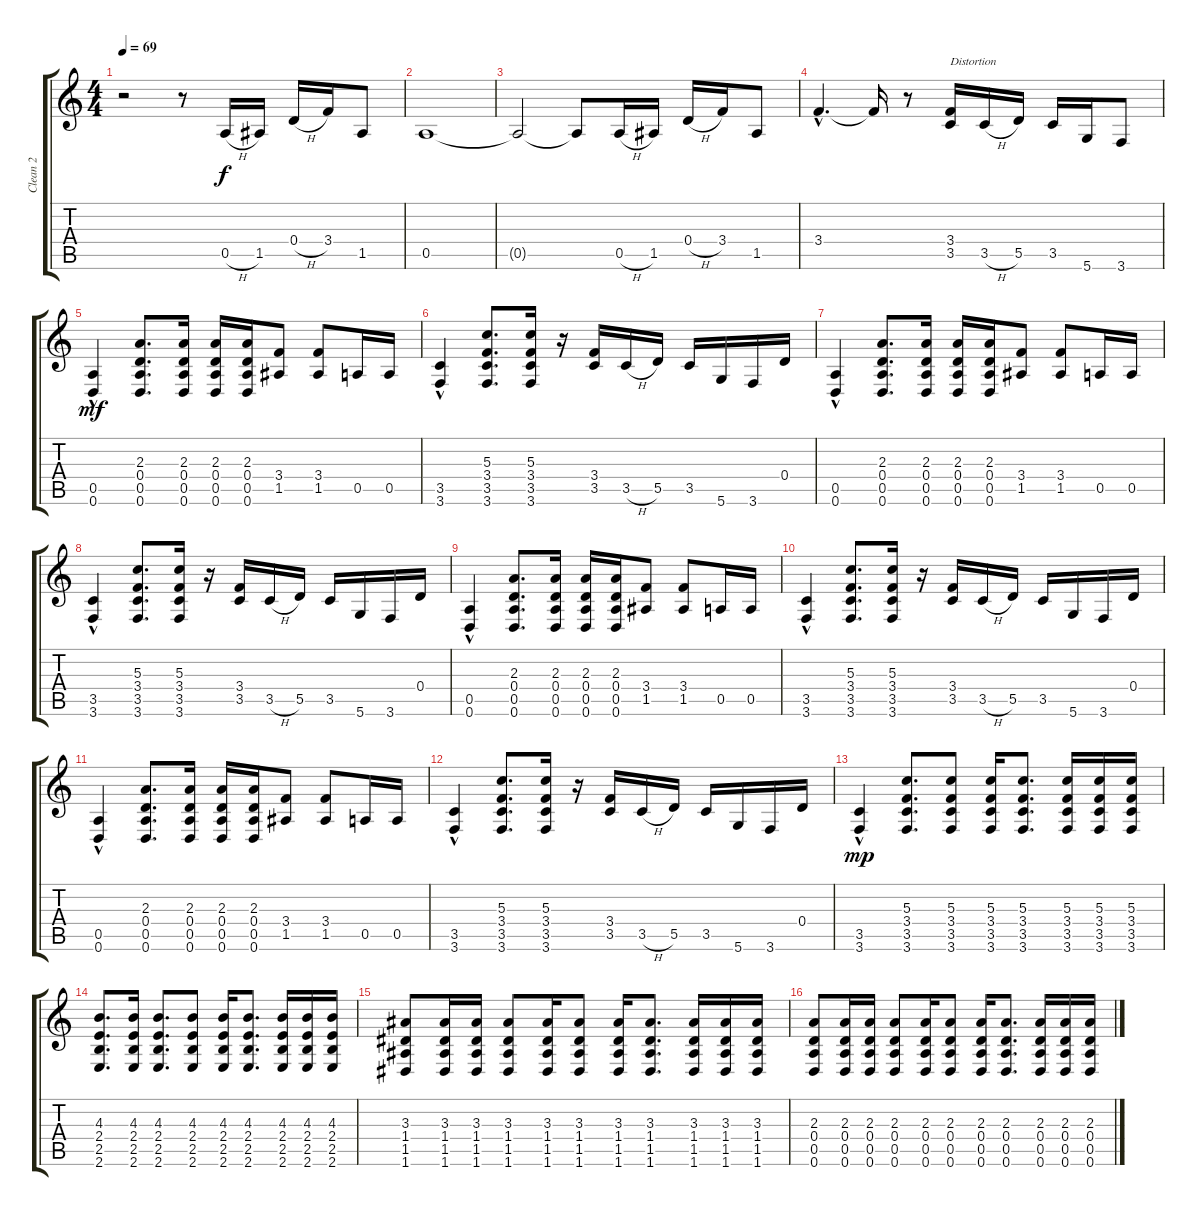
\track ("Clean 2" "Clean 2") {instrument acousticguitarsteel}
\staff {score tabs}
\tuning (E4 B3 G3 D3 A2 D2) {hide}
\ts (4 4)
\tempo 69
\clef g2
\ks c
r.2{dy f} r.8 0.5{h}.16 1.5.16 0.4{h}.16 3.4.16 1.5.8 |
0.5.1 |
0.5{t}.2 0.5{t}.8 0.5{h}.16 1.5.16 0.4{h}.16 3.4.16 1.5.8 |
3.4{hac}.4{d} 3.4{t}.16 r.8 (3.4 3.5).16{txt "Distortion" instrument overdrivenguitar} 3.5{h}.16 5.5.16 3.5.16 5.6.16 3.6.8 |
(0.5{hac} 0.6{hac}).4{dy mf} (2.3 0.4 0.5 0.6).8{d} (2.3 0.4 0.5 0.6).16 (2.3 0.4 0.5 0.6).16 (2.3 0.4 0.5 0.6).16 (3.4 1.5).8 (3.4 1.5).8 0.5.16 0.5.16 |
(3.5{hac} 3.6{hac}).4 (5.3 3.4 3.5 3.6).8{d} (5.3 3.4 3.5 3.6).16 r.16 (3.4 3.5).16 3.5{h}.16 5.5.16 3.5.16 5.6.16 3.6.16 0.4.16 |
(0.5{hac} 0.6{hac}).4 (2.3 0.4 0.5 0.6).8{d} (2.3 0.4 0.5 0.6).16 (2.3 0.4 0.5 0.6).16 (2.3 0.4 0.5 0.6).16 (3.4 1.5).8 (3.4 1.5).8 0.5.16 0.5.16 |
(3.5{hac} 3.6{hac}).4 (5.3 3.4 3.5 3.6).8{d} (5.3 3.4 3.5 3.6).16 r.16 (3.4 3.5).16 3.5{h}.16 5.5.16 3.5.16 5.6.16 3.6.16 0.4.16 |
(0.5{hac} 0.6{hac}).4 (2.3 0.4 0.5 0.6).8{d} (2.3 0.4 0.5 0.6).16 (2.3 0.4 0.5 0.6).16 (2.3 0.4 0.5 0.6).16 (3.4 1.5).8 (3.4 1.5).8 0.5.16 0.5.16 |
(3.5{hac} 3.6{hac}).4 (5.3 3.4 3.5 3.6).8{d} (5.3 3.4 3.5 3.6).16 r.16 (3.4 3.5).16 3.5{h}.16 5.5.16 3.5.16 5.6.16 3.6.16 0.4.16 |
(0.5{hac} 0.6{hac}).4 (2.3 0.4 0.5 0.6).8{d} (2.3 0.4 0.5 0.6).16 (2.3 0.4 0.5 0.6).16 (2.3 0.4 0.5 0.6).16 (3.4 1.5).8 (3.4 1.5).8 0.5.16 0.5.16 |
(3.5{hac} 3.6{hac}).4 (5.3 3.4 3.5 3.6).8{d} (5.3 3.4 3.5 3.6).16 r.16 (3.4 3.5).16 3.5{h}.16 5.5.16 3.5.16 5.6.16 3.6.16 0.4.16 |
(3.5{hac} 3.6{hac}).4{dy mp} (5.3 3.4 3.5 3.6).8{d} (5.3 3.4 3.5 3.6).8 (5.3 3.4 3.5 3.6).16 (5.3 3.4 3.5 3.6).8{d} (5.3 3.4 3.5 3.6).16 (5.3 3.4 3.5 3.6).16 (5.3 3.4 3.5 3.6).16 |
(4.3 2.4 2.5 2.6).8{d} (4.3 2.4 2.5 2.6).16 (4.3 2.4 2.5 2.6).8{d} (4.3 2.4 2.5 2.6).8 (4.3 2.4 2.5 2.6).16 (4.3 2.4 2.5 2.6).8{d} (4.3 2.4 2.5 2.6).16 (4.3 2.4 2.5 2.6).16 (4.3 2.4 2.5 2.6).16 |
(3.3 1.4 1.5 1.6).8 (3.3 1.4 1.5 1.6).16 (3.3 1.4 1.5 1.6).16 (3.3 1.4 1.5 1.6).8 (3.3 1.4 1.5 1.6).16 (3.3 1.4 1.5 1.6).8 (3.3 1.4 1.5 1.6).16 (3.3 1.4 1.5 1.6).8{d} (3.3 1.4 1.5 1.6).16 (3.3 1.4 1.5 1.6).16 (3.3 1.4 1.5 1.6).16 |
(2.3 0.4 0.5 0.6).8 (2.3 0.4 0.5 0.6).16 (2.3 0.4 0.5 0.6).16 (2.3 0.4 0.5 0.6).8 (2.3 0.4 0.5 0.6).16 (2.3 0.4 0.5 0.6).8 (2.3 0.4 0.5 0.6).16 (2.3 0.4 0.5 0.6).8{d} (2.3 0.4 0.5 0.6).16 (2.3 0.4 0.5 0.6).16 (2.3 0.4 0.5 0.6).16
